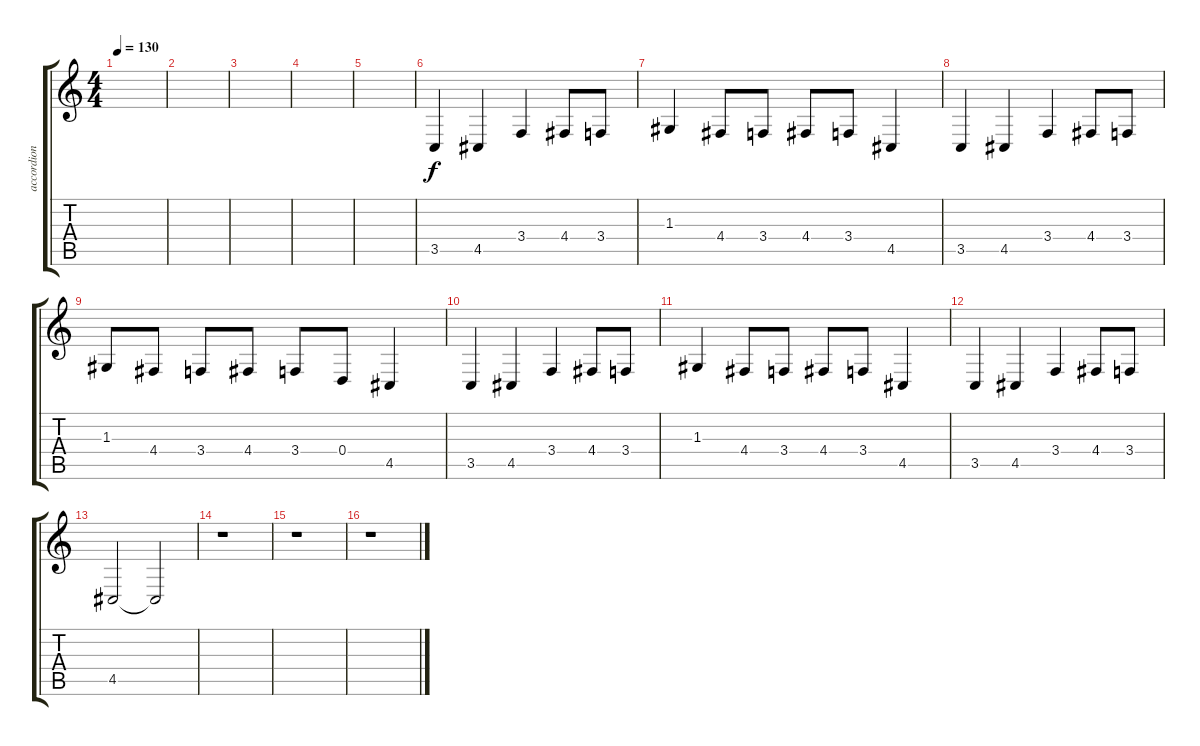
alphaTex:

\track ("accordion" "accordion") {instrument tangoaccordion}
\staff {score tabs}
\tuning (E4 B3 G3 D3 A2 E2) {hide}
\ts (4 4)
\tempo 130
\clef g2
\ks c
|
|
|
|
|
3.5.4 4.5.4 3.4.4 4.4.8 3.4.8 |
1.3.4 4.4.8 3.4.8 4.4.8 3.4.8 4.5.4 |
3.5.4 4.5.4 3.4.4 4.4.8 3.4.8 |
1.3.8 4.4.8 3.4.8 4.4.8 3.4.8 0.4.8 4.5.4 |
3.5.4 4.5.4 3.4.4 4.4.8 3.4.8 |
1.3.4 4.4.8 3.4.8 4.4.8 3.4.8 4.5.4 |
3.5.4 4.5.4 3.4.4 4.4.8 3.4.8 |
4.5.2 4.5{t}.2 |
r.1 |
r.1 |
r.1
